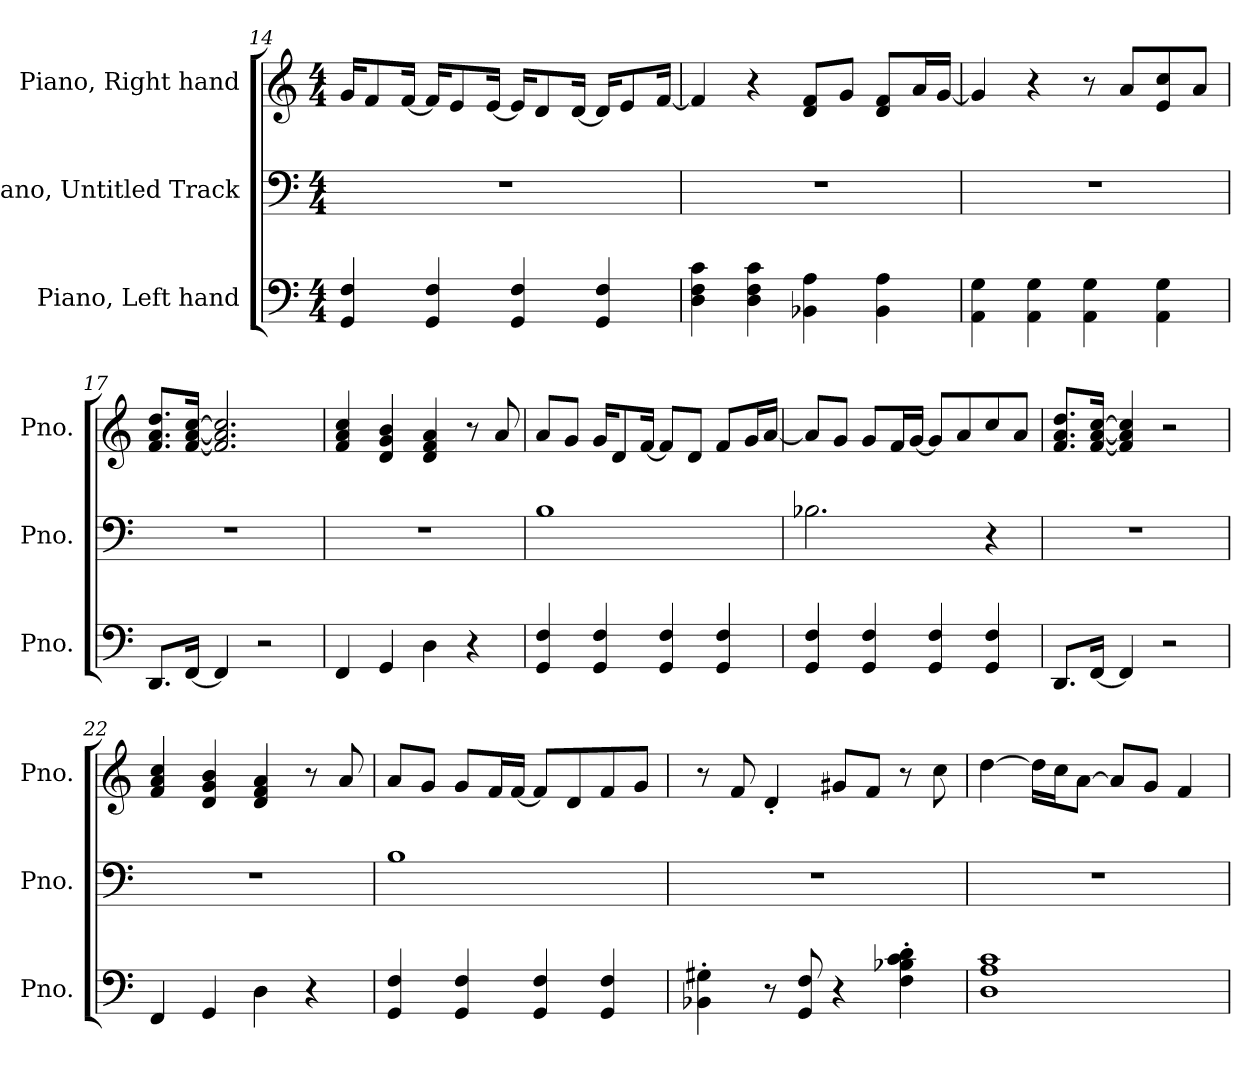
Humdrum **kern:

**kern	**kern	**kern
*part3	*part2	*part1
*staff3	*staff2	*staff1
*I"Piano, Left hand	*I"Piano, Untitled Track	*I"Piano, Right hand
*I'Pno.	*I'Pno.	*I'Pno.
!!LO:LB:g=z
*clefF4	*clefF4	*clefG2
*k[]	*k[]	*k[]
*M4/4	*M4/4	*M4/4
=14	=14	=14
4GG/ 4F/	1r	16g/KL
.	.	8f/
.	.	[16f/Jk
4GG/ 4F/	.	16f/KL]
.	.	8e/
.	.	[16e/Jk
4GG/ 4F/	.	16e/KL]
.	.	8d/
.	.	[16d/Jk
4GG/ 4F/	.	16d/KL]
.	.	8e/
.	.	[16f/Jk
=15	=15	=15
4D\ 4F\ 4c\	1r	4f/]
4D\ 4F\ 4c\	.	4r
4BB-X\ 4A\	.	8d/ 8f/L
.	.	8g/J
4BB-\ 4A\	.	8d/ 8f/L
.	.	16a/L
.	.	[16g/JJ
=16	=16	=16
4AA\ 4G\	1r	4g/]
4AA\ 4G\	.	4r
4AA\ 4G\	.	8r
.	.	8a/L
4AA\ 4G\	.	8e/ 8cc/
.	.	8a/J
=17	=17	=17
8.DD/L	1r	8.f/ 8.a/ 8.dd/L
[16FF/Jk	.	[16f/ [16a/ [16cc/Jk
4FF/]	.	2.f/] 2.a/] 2.cc/]
2r	.	.
=18	=18	=18
4FF/	1r	4f/ 4a/ 4cc/
4GG/	.	4d/ 4g/ 4b/
4D\	.	4d/ 4f/ 4a/
4r	.	8r
.	.	8a/
!!LO:PB:g=z
=19	=19	=19
4GG/ 4F/	1B	8a/L
.	.	8g/J
4GG/ 4F/	.	16g/KL
.	.	8d/
.	.	[16f/Jk
4GG/ 4F/	.	8f/L]
.	.	8d/J
4GG/ 4F/	.	8f/L
.	.	16g/L
.	.	[16a/JJ
=20	=20	=20
4GG/ 4F/	2.B-X\	8a/L]
.	.	8g/J
4GG/ 4F/	.	8g/L
.	.	16f/L
.	.	[16g/JJ
4GG/ 4F/	.	8g/L]
.	.	8a/
4GG/ 4F/	4r	8cc/
.	.	8a/J
=21	=21	=21
8.DD/L	1r	8.f/ 8.a/ 8.dd/L
[16FF/Jk	.	[16f/ [16a/ [16cc/Jk
4FF/]	.	4f/] 4a/] 4cc/]
2r	.	2r
=22	=22	=22
4FF/	1r	4f/ 4a/ 4cc/
4GG/	.	4d/ 4g/ 4b/
4D\	.	4d/ 4f/ 4a/
4r	.	8r
.	.	8a/
=23	=23	=23
4GG/ 4F/	1B	8a/L
.	.	8g/J
4GG/ 4F/	.	8g/L
.	.	16f/L
.	.	[16f/JJ
4GG/ 4F/	.	8f/L]
.	.	8d/
4GG/ 4F/	.	8f/
.	.	8g/J
!!LO:LB:g=z
=24	=24	=24
4BB-X\' 4G#X\'	1r	8r
.	.	8f/
8r	.	4d'/
8GG/ 8F/	.	.
4r	.	8g#X/L
.	.	8f/J
4F\' 4B-X\' 4c\' 4d\'	.	8r
.	.	8cc\
=25	=25	=25
1D 1A 1c	1r	[4dd\
.	.	16dd\LL]
.	.	16cc\J
.	.	[8a\J
.	.	8a/L]
.	.	8g/J
.	.	4f/
=	=	=
*-	*-	*-
